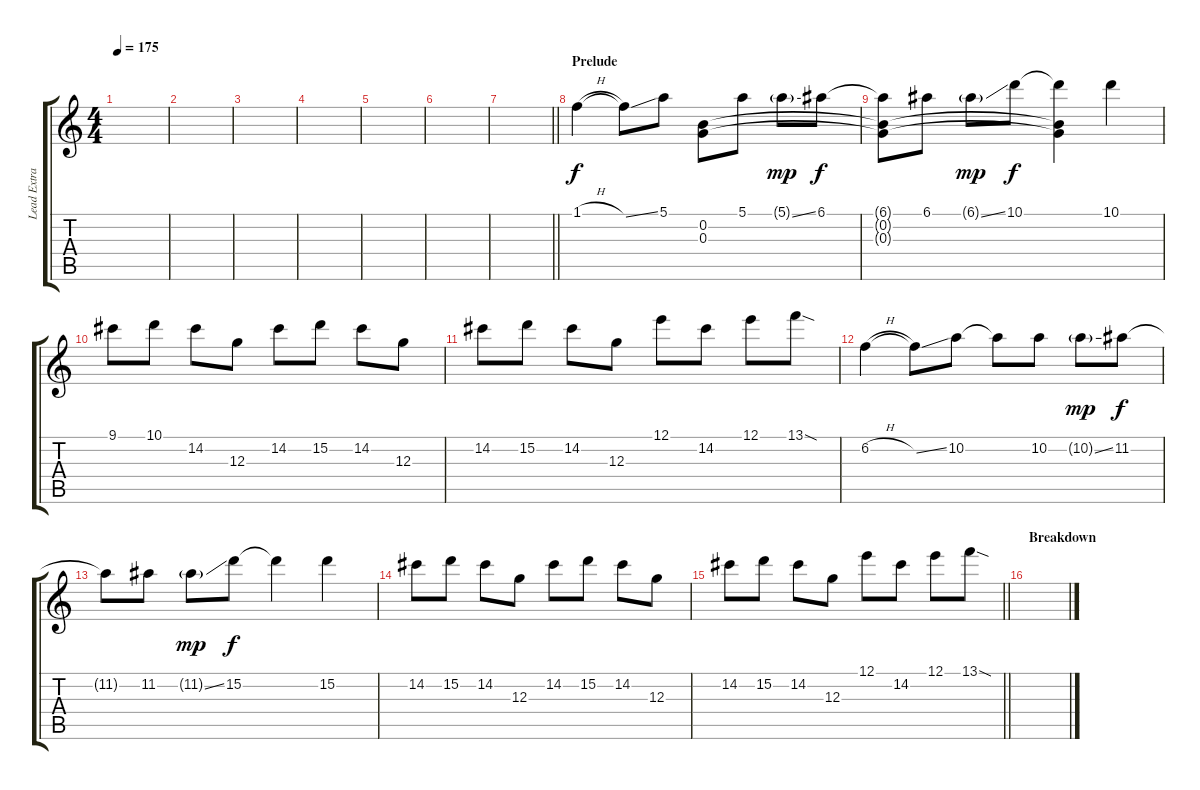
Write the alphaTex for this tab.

\track ("Lead Extra" "Lead Extra") {instrument distortionguitar}
\staff {score tabs}
\tuning (E4 B3 G3 D3 A2 D2) {hide}
\ts (4 4)
\tempo 175
\clef g2
\ks c
|
|
|
|
|
|
\barLineRight lightlight
|
\section ("" "Prelude")
1.1{h}.4{dy f} 1.1{ss t}.8 5.1.8 (0.2 0.3).8 5.1.8 5.1{ss g}.8{dy mp} 6.1.8{dy f} |
(6.1{t} 0.2{t} 0.3{t}).8 6.1.8 6.1{ss g}.8{dy mp} 10.1.8{dy f} (10.1{t} 0.2{t} 0.3{t}).4 10.1.4 |
9.1.8 10.1.8 14.2.8 12.3.8 14.2.8 15.2.8 14.2.8 12.3.8 |
14.2.8 15.2.8 14.2.8 12.3.8 12.1.8 14.2.8 12.1.8 13.1{sod}.8 |
6.2{h}.4 6.2{ss t}.8 10.2.8 10.2{t}.8 10.2.8 10.2{ss g}.8{dy mp} 11.2.8{dy f} |
11.2{t}.8 11.2.8 11.2{ss g}.8{dy mp} 15.2.8{dy f} 15.2{t}.4 15.2.4 |
14.2.8 15.2.8 14.2.8 12.3.8 14.2.8 15.2.8 14.2.8 12.3.8 |
\barLineRight lightlight
14.2.8 15.2.8 14.2.8 12.3.8 12.1.8 14.2.8 12.1.8 13.1{sod}.8 |
\section ("" "Breakdown")
